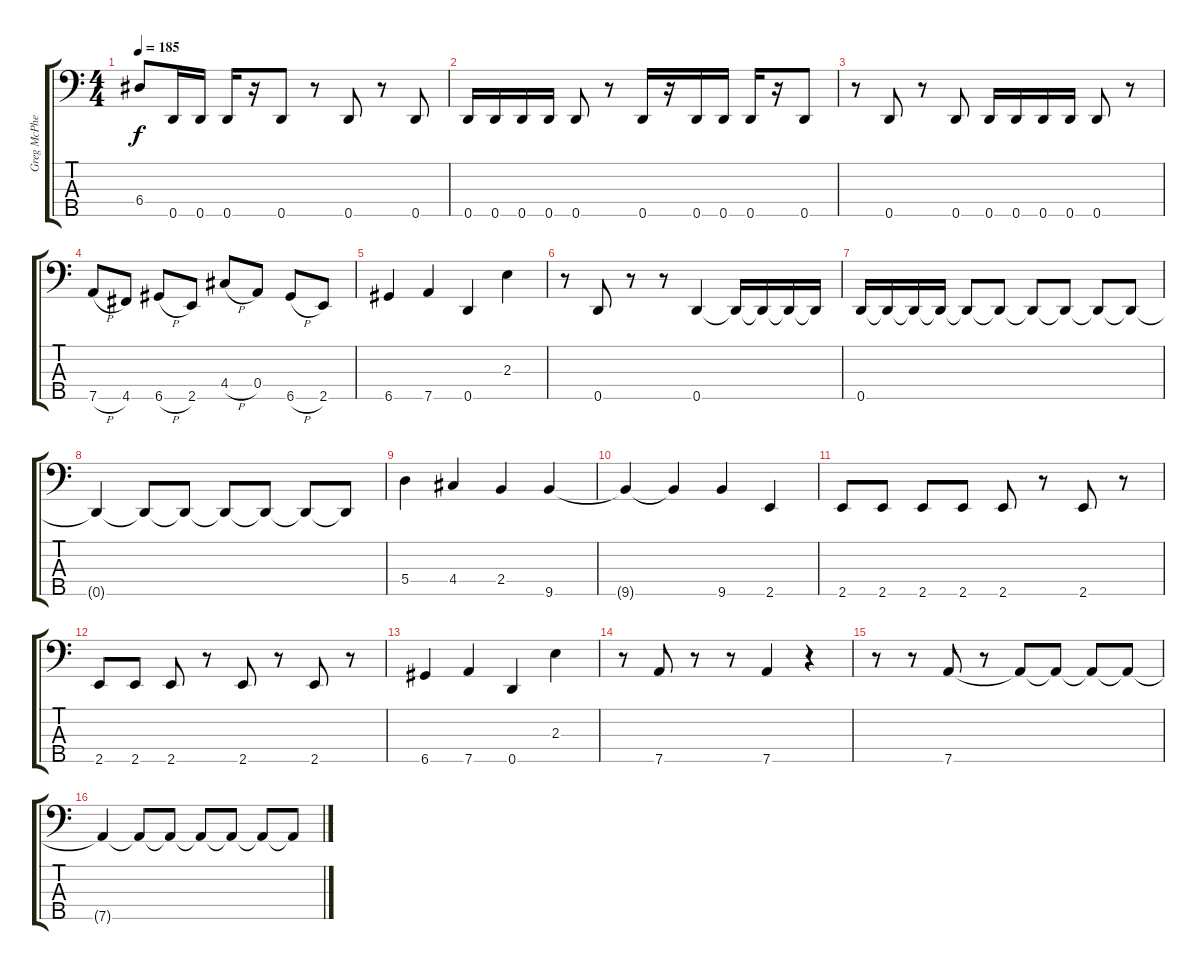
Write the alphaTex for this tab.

\track ("Greg McPherson" "Greg McPhe") {instrument electricbasspick}
\staff {score tabs}
\tuning (B2 G2 D2 A1 D1) {hide}
\ts (4 4)
\tempo 185
\clef f4
\ks c
6.4.8{dy f} 0.5.16 0.5.16 0.5.16 r.16 0.5.8 r.8 0.5.8 r.8 0.5.8 |
0.5.16 0.5.16 0.5.16 0.5.16 0.5.8 r.8 0.5.16 r.16 0.5.16 0.5.16 0.5.16 r.16 0.5.8 |
r.8 0.5.8 r.8 0.5.8 0.5.16 0.5.16 0.5.16 0.5.16 0.5.8 r.8 |
7.5{h}.8 4.5.8 6.5{h}.8 2.5.8 4.4{h}.8 0.4.8 6.5{h}.8 2.5.8 |
\section ("" "                 ")
6.5.4 7.5.4 0.5.4 2.3.4 |
r.8 0.5.8 r.8 r.8 0.5.4 0.5{t}.16 0.5{t}.16 0.5{t}.16 0.5{t}.16 |
\section ("" "")
0.5.16 0.5{t}.16 0.5{t}.16 0.5{t}.16 0.5{t}.8 0.5{t}.8 0.5{t}.8 0.5{t}.8 0.5{t}.8 0.5{t}.8 |
0.5{t}.4 0.5{t}.8 0.5{t}.8 0.5{t}.8 0.5{t}.8 0.5{t}.8 0.5{t}.8 |
\section ("" "")
5.4.4 4.4.4 2.4.4 9.5.4 |
9.5{t}.4 9.5{t}.4 9.5.4 2.5.4 |
\section ("" "")
2.5.8 2.5.8 2.5.8 2.5.8 2.5.8 r.8 2.5.8 r.8 |
2.5.8 2.5.8 2.5.8 r.8 2.5.8 r.8 2.5.8 r.8 |
\section ("" "          ")
6.5.4 7.5.4 0.5.4 2.3.4 |
r.8 7.5.8 r.8 r.8 7.5.4 r.4 |
\section ("" "       ")
r.8 r.8 7.5.8 r.8 7.5{t}.8 7.5{t}.8 7.5{t}.8 7.5{t}.8 |
7.5{t}.4 7.5{t}.8 7.5{t}.8 7.5{t}.8 7.5{t}.8 7.5{t}.8 7.5{t}.8
